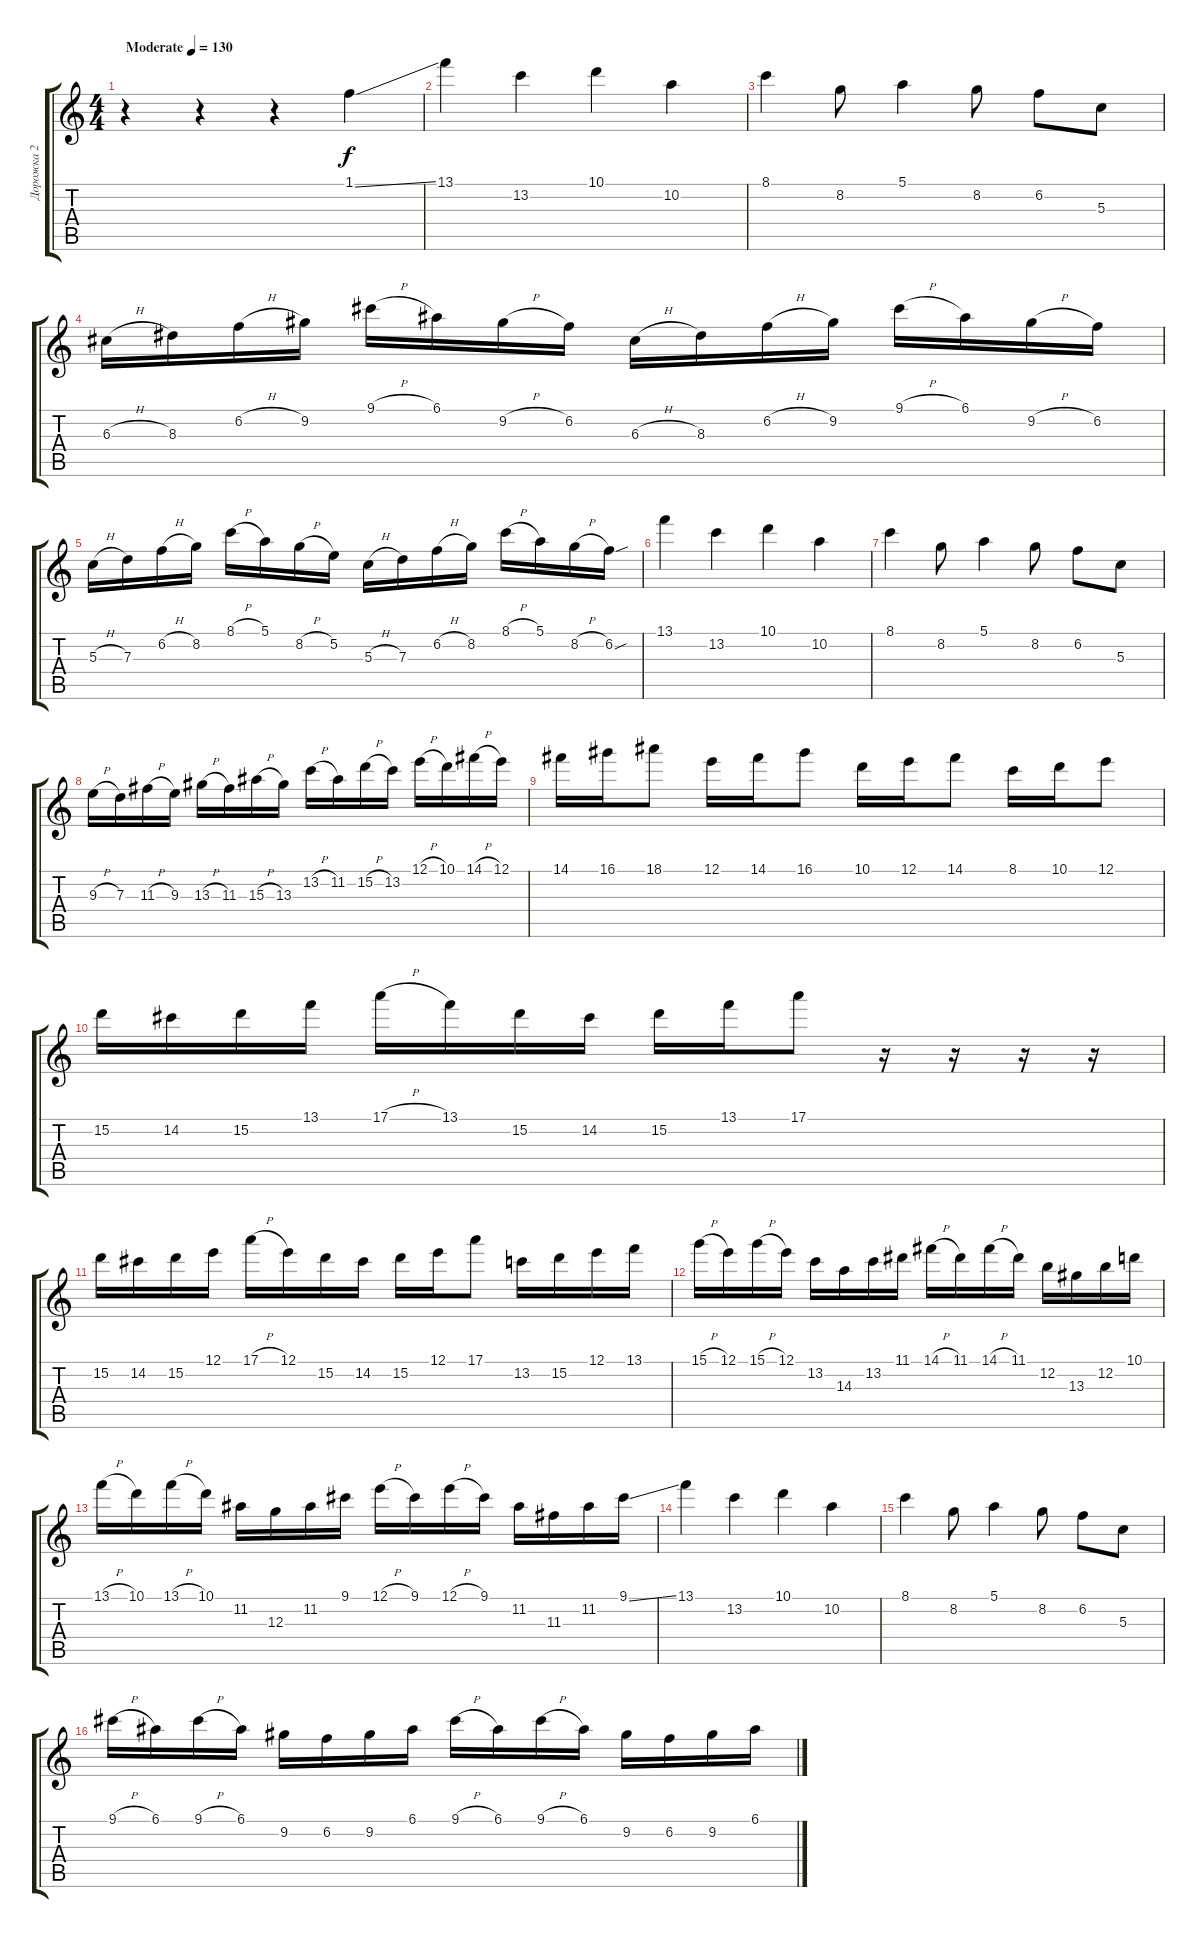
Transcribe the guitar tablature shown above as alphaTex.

\track ("Дорожка 2" "Дорожка 2") {instrument overdrivenguitar}
\staff {score tabs}
\tuning (E4 B3 G3 D3 A2 D2) {hide}
\ts (4 4)
\tempo (130 "Moderate")
\clef g2
\ks c
r.4{dy f instrument overdrivenguitar} r.4 r.4 1.1{ss}.4 |
13.1.4 13.2.4 10.1.4 10.2.4 |
8.1.4 8.2.8 5.1.4 8.2.8 6.2.8 5.3.8 |
6.3{h}.16 8.3.16 6.2{h}.16 9.2.16 9.1{h}.16 6.1.16 9.2{h}.16 6.2.16 6.3{h}.16 8.3.16 6.2{h}.16 9.2.16 9.1{h}.16 6.1.16 9.2{h}.16 6.2.16 |
5.3{h}.16 7.3.16 6.2{h}.16 8.2.16 8.1{h}.16 5.1.16 8.2{h}.16 5.2.16 5.3{h}.16 7.3.16 6.2{h}.16 8.2.16 8.1{h}.16 5.1.16 8.2{h}.16 6.2{sou}.16 |
13.1.4 13.2.4 10.1.4 10.2.4 |
8.1.4 8.2.8 5.1.4 8.2.8 6.2.8 5.3.8 |
9.3{h}.16 7.3.16 11.3{h}.16 9.3.16 13.3{h}.16 11.3.16 15.3{h}.16 13.3.16 13.2{h}.16 11.2.16 15.2{h}.16 13.2.16 12.1{h}.16 10.1.16 14.1{h}.16 12.1.16 |
14.1.16 16.1.16 18.1.8 12.1.16 14.1.16 16.1.8 10.1.16 12.1.16 14.1.8 8.1.16 10.1.16 12.1.8 |
15.2.16 14.2.16 15.2.16 13.1.16 17.1{h}.16 13.1.16 15.2.16 14.2.16 15.2.16 13.1.16 17.1.8 r.16 r.16 r.16 r.16 |
15.2.16 14.2.16 15.2.16 12.1.16 17.1{h}.16 12.1.16 15.2.16 14.2.16 15.2.16 12.1.16 17.1.8 13.2.16 15.2.16 12.1.16 13.1.16 |
15.1{h}.16 12.1.16 15.1{h}.16 12.1.16 13.2.16 14.3.16 13.2.16 11.1.16 14.1{h}.16 11.1.16 14.1{h}.16 11.1.16 12.2.16 13.3.16 12.2.16 10.1.16 |
13.1{h}.16 10.1.16 13.1{h}.16 10.1.16 11.2.16 12.3.16 11.2.16 9.1.16 12.1{h}.16 9.1.16 12.1{h}.16 9.1.16 11.2.16 11.3.16 11.2.16 9.1{ss}.16 |
13.1.4 13.2.4 10.1.4 10.2.4 |
8.1.4 8.2.8 5.1.4 8.2.8 6.2.8 5.3.8 |
9.1{h}.16 6.1.16 9.1{h}.16 6.1.16 9.2.16 6.2.16 9.2.16 6.1.16 9.1{h}.16 6.1.16 9.1{h}.16 6.1.16 9.2.16 6.2.16 9.2.16 6.1.16
